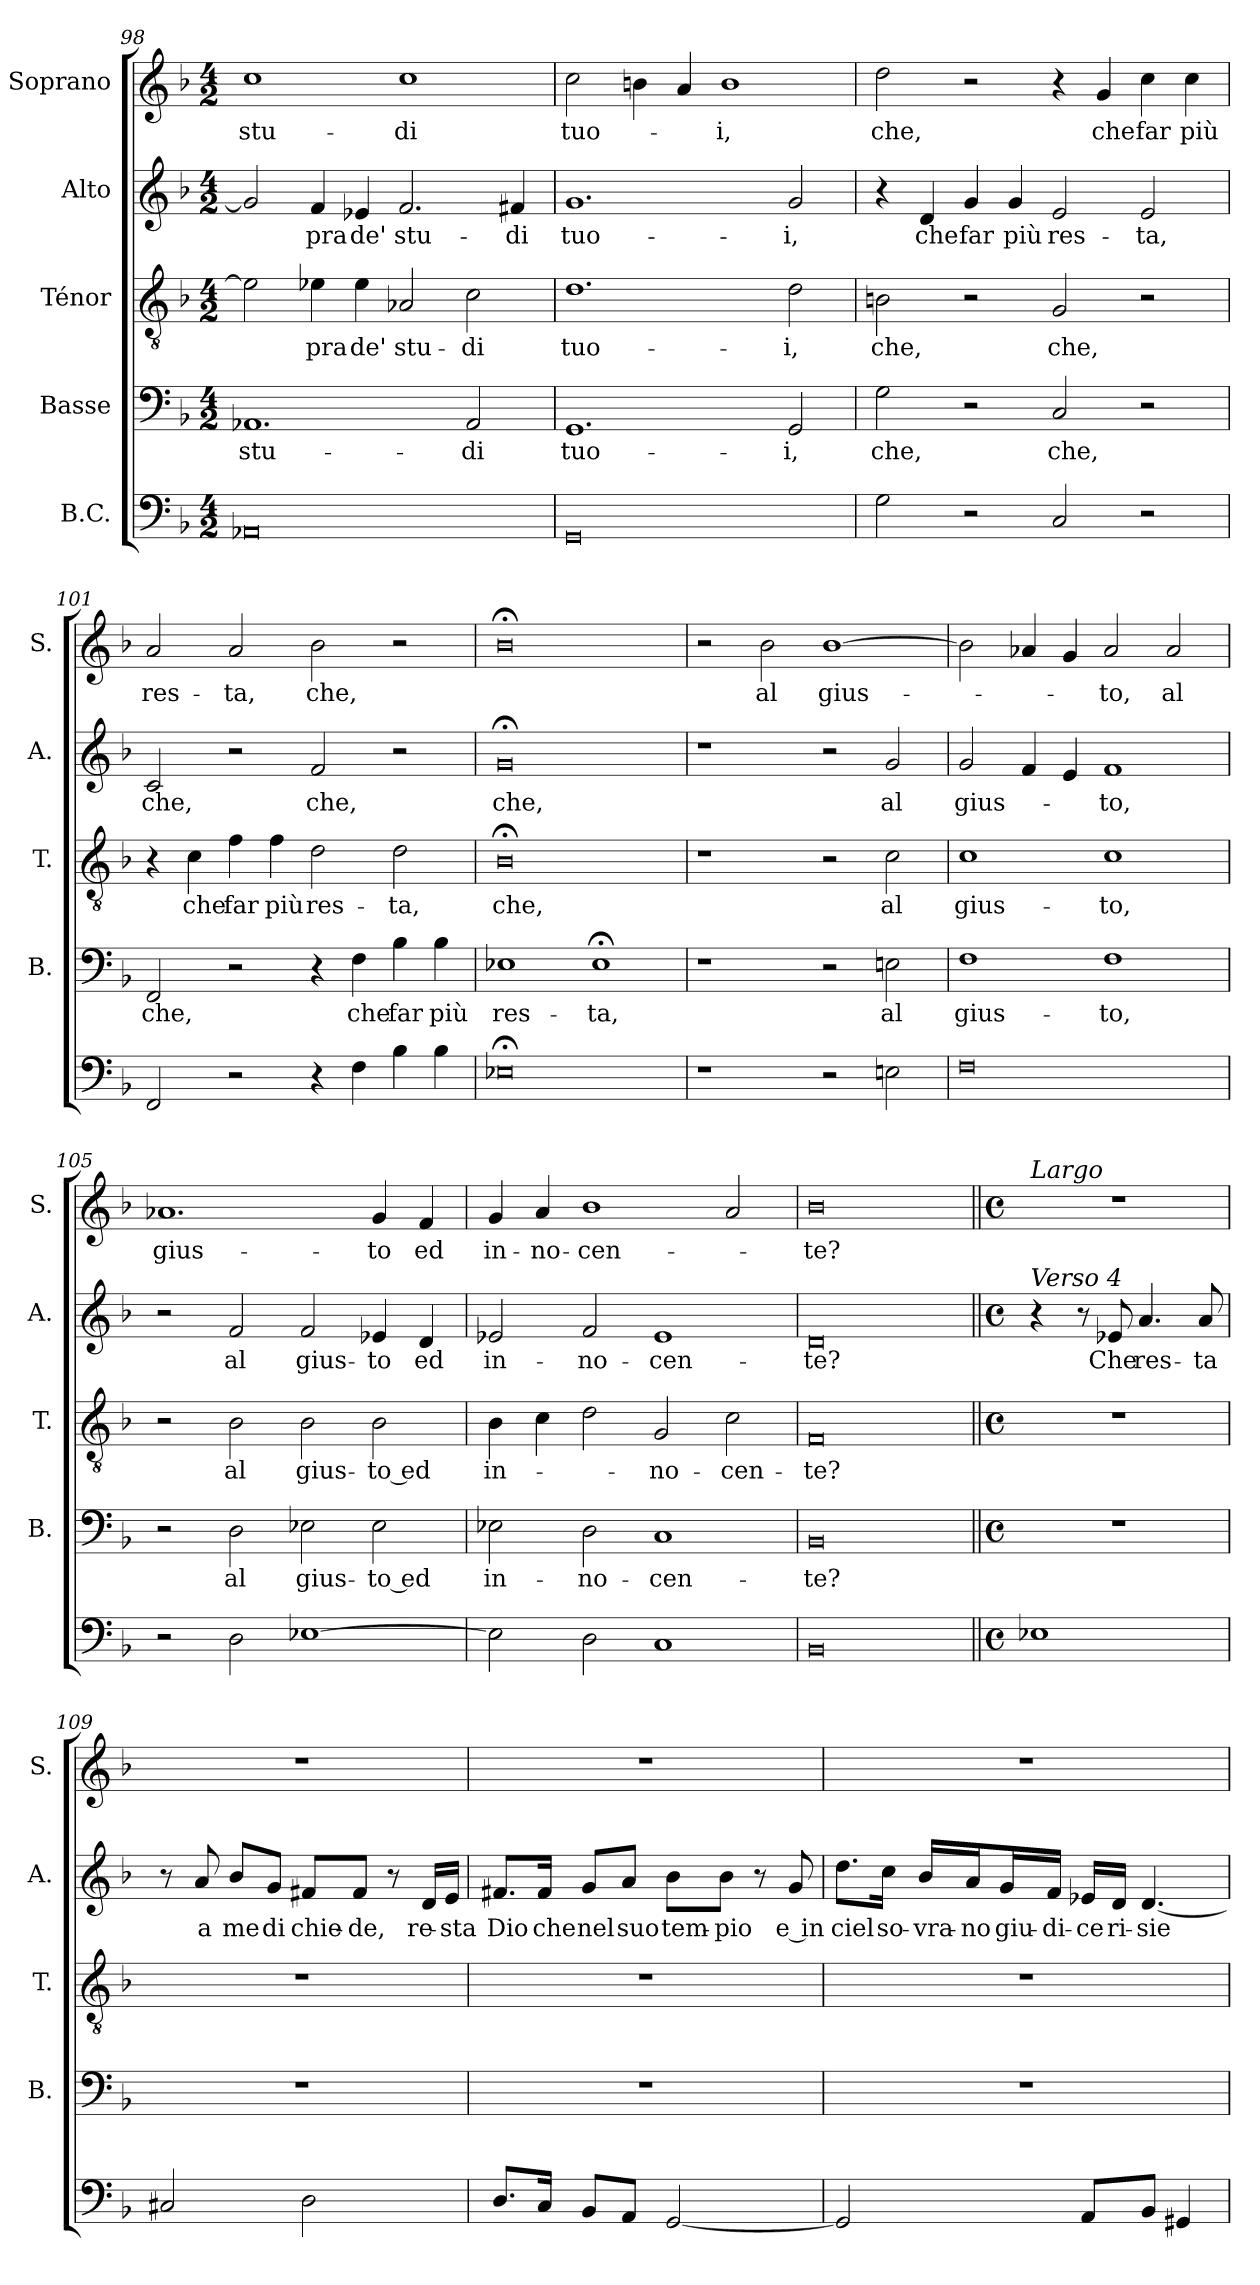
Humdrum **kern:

**kern	**kern	**text	**kern	**text	**kern	**text	**kern	**text
*part5	*part4	*part4	*part3	*part3	*part2	*part2	*part1	*part1
*staff5	*staff4	*staff4	*staff3	*staff3	*staff2	*staff2	*staff1	*staff1
*I"B.C.	*I"Basse	*	*I"Ténor	*	*I"Alto	*	*I"Soprano	*
*	*I'B.	*	*I'T.	*	*I'A.	*	*I'S.	*
*clefF4	*clefF4	*	*clefGv2	*	*clefG2	*	*clefG2	*
*k[b-]	*k[b-]	*	*k[b-]	*	*k[b-]	*	*k[b-]	*
*F:	*F:	*	*F:	*	*F:	*	*F:	*
*M4/2	*M4/2	*	*M4/2	*	*M4/2	*	*M4/2	*
=98	=98	=98	=98	=98	=98	=98	=98	=98
!	!	!LO:LY:b	!	!	!	!	!	!LO:LY:b
0AA-X	1.AA-X	stu-	2e-\]	.	2g/]	.	1cc	stu-
!	!	!	!	!LO:LY:b	!	!LO:LY:b	!	!
.	.	.	4e-X\	-pra	4f/	-pra	.	.
!	!	!	!	!LO:LY:b	!	!LO:LY:b	!	!
.	.	.	4e-\	de'	4e-X/	de'	.	.
!	!	!	!	!LO:LY:b	!	!LO:LY:b	!	!LO:LY:b
.	.	.	2A-X/	stu-	2.f/	stu-	1cc	-di
!	!	!LO:LY:b	!	!LO:LY:b	!	!	!	!
.	2AA-/	-di	2c\	-di	.	.	.	.
!	!	!	!	!	!	!LO:LY:b	!	!
.	.	.	.	.	4f#X/	-di	.	.
=99	=99	=99	=99	=99	=99	=99	=99	=99
!	!	!LO:LY:b	!	!LO:LY:b	!	!LO:LY:b	!	!LO:LY:b
0GG	1.GG	tuo-	1.d	tuo-	1.g	tuo-	2cc\	tuo-
.	.	.	.	.	.	.	4bn\	.
.	.	.	.	.	.	.	4a/	.
!	!	!	!	!	!	!	!	!LO:LY:b
.	.	.	.	.	.	.	1b	-i,
!	!	!LO:LY:b	!	!LO:LY:b	!	!LO:LY:b	!	!
.	2GG/	-i,	2d\	-i,	2g/	-i,	.	.
!!LO:LB:g=z
=100	=100	=100	=100	=100	=100	=100	=100	=100
!	!	!LO:LY:b	!	!LO:LY:b	!	!	!	!LO:LY:b
2G\	2G\	che,	2Bn\	che,	4r	.	2dd\	che,
!	!	!	!	!	!	!LO:LY:b	!	!
.	.	.	.	.	4d/	che	.	.
!	!	!	!	!	!	!LO:LY:b	!	!
2r	2r	.	2r	.	4g/	far	2r	.
!	!	!	!	!	!	!LO:LY:b	!	!
.	.	.	.	.	4g/	più	.	.
!	!	!LO:LY:b	!	!LO:LY:b	!	!LO:LY:b	!	!
2C/	2C/	che,	2G/	che,	2e/	res-	4r	.
!	!	!	!	!	!	!	!	!LO:LY:b
.	.	.	.	.	.	.	4g/	che
!	!	!	!	!	!	!LO:LY:b	!	!LO:LY:b
2r	2r	.	2r	.	2e/	-ta,	4cc\	far
!	!	!	!	!	!	!	!	!LO:LY:b
.	.	.	.	.	.	.	4cc\	più
=101	=101	=101	=101	=101	=101	=101	=101	=101
!	!	!LO:LY:b	!	!	!	!LO:LY:b	!	!LO:LY:b
2FF/	2FF/	che,	4r	.	2c/	che,	2a/	res-
!	!	!	!	!LO:LY:b	!	!	!	!
.	.	.	4c\	che	.	.	.	.
!	!	!	!	!LO:LY:b	!	!	!	!LO:LY:b
2r	2r	.	4f\	far	2r	.	2a/	-ta,
!	!	!	!	!LO:LY:b	!	!	!	!
.	.	.	4f\	più	.	.	.	.
!	!	!	!	!LO:LY:b	!	!LO:LY:b	!	!LO:LY:b
4r	4r	.	2d\	res-	2f/	che,	2b-\	che,
!	!	!LO:LY:b	!	!	!	!	!	!
4F\	4F\	che	.	.	.	.	.	.
!	!	!LO:LY:b	!	!LO:LY:b	!	!	!	!
4B-\	4B-\	far	2d\	-ta,	2r	.	2r	.
!	!	!LO:LY:b	!	!	!	!	!	!
4B-\	4B-\	più	.	.	.	.	.	.
=102	=102	=102	=102	=102	=102	=102	=102	=102
!	!	!LO:LY:b	!	!LO:LY:b	!	!LO:LY:b	!	!
0E-X;<	1E-X	res-	0B-;<	che,	0g;<	che,	0b-;<	.
!	!	!LO:LY:b	!	!	!	!	!	!
.	1E-;<	-ta,	.	.	.	.	.	.
=103	=103	=103	=103	=103	=103	=103	=103	=103
1r	1r	.	1r	.	1r	.	2r	.
!	!	!	!	!	!	!	!	!LO:LY:b
.	.	.	.	.	.	.	2b-\	al
!	!	!	!	!	!	!	!	!LO:LY:b
2r	2r	.	2r	.	2r	.	[1b-	gius-
!	!	!LO:LY:b	!	!LO:LY:b	!	!LO:LY:b	!	!
2Eni\	2Eni\	al	2c\	al	2g/	al	.	.
=104	=104	=104	=104	=104	=104	=104	=104	=104
!	!	!LO:LY:b	!	!LO:LY:b	!	!LO:LY:b	!	!
0F	1F	gius-	1c	gius-	2g/	gius-	2b-\]	.
.	.	.	.	.	4f/	.	4a-X/	.
.	.	.	.	.	4e/	.	4g/	.
!	!	!LO:LY:b	!	!LO:LY:b	!	!LO:LY:b	!	!LO:LY:b
.	1F	-to,	1c	-to,	1f	-to,	2a-/	-to,
!	!	!	!	!	!	!	!	!LO:LY:b
.	.	.	.	.	.	.	2a-/	al
!!LO:PB:g=z
=105	=105	=105	=105	=105	=105	=105	=105	=105
!	!	!	!	!	!	!	!	!LO:LY:b
2r	2r	.	2r	.	2r	.	1.a-X	gius-
!	!	!LO:LY:b	!	!LO:LY:b	!	!LO:LY:b	!	!
2D\	2D\	al	2B-\	al	2f/	al	.	.
!	!	!LO:LY:b	!	!LO:LY:b	!	!LO:LY:b	!	!
[1E-X	2E-X\	gius-	2B-\	gius-	2f/	gius-	.	.
!	!	!LO:LY:b	!	!LO:LY:b	!	!LO:LY:b	!	!LO:LY:b
.	2E-\	to ed	2B-\	to ed	4e-X/	-to	4g/	-to
!	!	!	!	!	!	!LO:LY:b	!	!LO:LY:b
.	.	.	.	.	4d/	ed	4f/	ed
=106	=106	=106	=106	=106	=106	=106	=106	=106
!	!	!LO:LY:b	!	!LO:LY:b	!	!LO:LY:b	!	!LO:LY:b
2E-\]	2E-X\	in-	4B-\	in-	2e-X/	in-	4g/	in-
!	!	!	!	!	!	!	!	!LO:LY:b
.	.	.	4c\	.	.	.	4a/	-no-
!	!	!LO:LY:b	!	!	!	!LO:LY:b	!	!LO:LY:b
2D\	2D\	-no-	2d\	.	2f/	-no-	1b-	-cen-
!	!	!LO:LY:b	!	!LO:LY:b	!	!LO:LY:b	!	!
1C	1C	-cen-	2G/	-no-	1e-	-cen-	.	.
!	!	!	!	!LO:LY:b	!	!	!	!
.	.	.	2c\	-cen-	.	.	2a/	.
=107	=107	=107	=107	=107	=107	=107	=107	=107
!	!	!LO:LY:b	!	!LO:LY:b	!	!LO:LY:b	!	!LO:LY:b
0BB-	0BB-	-te?	0F	-te?	0d	-te?	0b-	-te?
=108||	=108||	=108||	=108||	=108||	=108||	=108||	=108||	=108||
*M4/4	*M4/4	*	*M4/4	*	*M4/4	*	*M4/4	*
*met(c)	*met(c)	*	*met(c)	*	*met(c)	*	*met(c)	*
!	!	!	!	!	!	!	!LO:TX:a:i:t=Largo	!
!	!	!	!	!	!LO:TX:a:i:t=Verso 4	!	!	!
1E-X	1r	.	1r	.	4r	.	1r	.
.	.	.	.	.	8r	.	.	.
!	!	!	!	!	!	!LO:LY:b	!	!
.	.	.	.	.	8e-X/	Che	.	.
!	!	!	!	!	!	!LO:LY:b	!	!
.	.	.	.	.	4.a/	res-	.	.
!	!	!	!	!	!	!LO:LY:b	!	!
.	.	.	.	.	8a/	-ta	.	.
!!LO:LB:g=z
=109	=109	=109	=109	=109	=109	=109	=109	=109
2C#X/	1r	.	1r	.	8r	.	1r	.
!	!	!	!	!	!	!LO:LY:b	!	!
.	.	.	.	.	8a/	a	.	.
!	!	!	!	!	!	!LO:LY:b	!	!
.	.	.	.	.	8b-/L	me	.	.
!	!	!	!	!	!	!LO:LY:b	!	!
.	.	.	.	.	8g/J	di	.	.
!	!	!	!	!	!	!LO:LY:b	!	!
2D\	.	.	.	.	8f#X/L	chie-	.	.
!	!	!	!	!	!	!LO:LY:b	!	!
.	.	.	.	.	8f#/J	-de,	.	.
.	.	.	.	.	8r	.	.	.
!	!	!	!	!	!	!LO:LY:b	!	!
.	.	.	.	.	16d/LL	re-	.	.
!	!	!	!	!	!	!LO:LY:b	!	!
.	.	.	.	.	16e/JJ	-sta	.	.
=110	=110	=110	=110	=110	=110	=110	=110	=110
!	!	!	!	!	!	!LO:LY:b	!	!
8.D/L	1r	.	1r	.	8.f#X/L	Dio	1r	.
!	!	!	!	!	!	!LO:LY:b	!	!
16C/Jk	.	.	.	.	16f#/Jk	che	.	.
!	!	!	!	!	!	!LO:LY:b	!	!
8BB-/L	.	.	.	.	8g/L	nel	.	.
!	!	!	!	!	!	!LO:LY:b	!	!
8AA/J	.	.	.	.	8a/J	suo	.	.
!	!	!	!	!	!	!LO:LY:b	!	!
[2GG/	.	.	.	.	8b-\L	tem-	.	.
!	!	!	!	!	!	!LO:LY:b	!	!
.	.	.	.	.	8b-\J	-pio	.	.
.	.	.	.	.	8r	.	.	.
!	!	!	!	!	!	!LO:LY:b	!	!
.	.	.	.	.	8g/	e in	.	.
=111	=111	=111	=111	=111	=111	=111	=111	=111
!	!	!	!	!	!	!LO:LY:b	!	!
2GG/]	1r	.	1r	.	8.dd\L	ciel	1r	.
!	!	!	!	!	!	!LO:LY:b	!	!
.	.	.	.	.	16cc\Jk	so-	.	.
!	!	!	!	!	!	!LO:LY:b	!	!
.	.	.	.	.	16b-/LL	-vra-	.	.
!	!	!	!	!	!	!LO:LY:b	!	!
.	.	.	.	.	16a/J	-no	.	.
!	!	!	!	!	!	!LO:LY:b	!	!
.	.	.	.	.	16g/L	giu-	.	.
!	!	!	!	!	!	!LO:LY:b	!	!
.	.	.	.	.	16f/JJ	-di-	.	.
!	!	!	!	!	!	!LO:LY:b	!	!
8AA/L	.	.	.	.	16e-X/LL	-ce	.	.
!	!	!	!	!	!	!LO:LY:b	!	!
.	.	.	.	.	16d/JJ	ri-	.	.
!	!	!	!	!	!	!LO:LY:b	!	!
8BB-/J	.	.	.	.	[4.d/	-sie-	.	.
4GG#X/	.	.	.	.	.	.	.	.
=	=	=	=	=	=	=	=	=
*-	*-	*-	*-	*-	*-	*-	*-	*-
